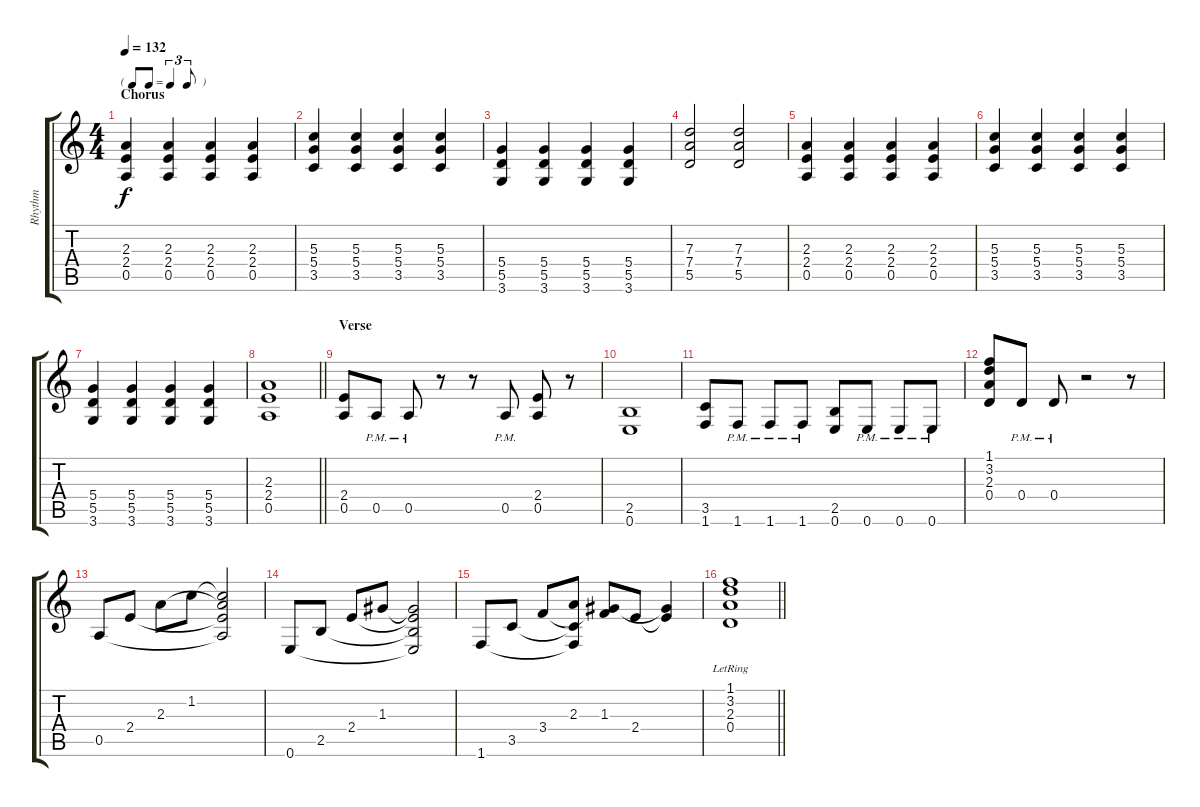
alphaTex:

\track ("Rhythm" "Rhythm") {instrument overdrivenguitar}
\staff {score tabs}
\tuning (E4 B3 G3 D3 A2 E2) {hide}
\ts (4 4)
\tf triplet8th
\section ("" "Chorus")
\tempo 132
\clef g2
\ks c
(2.3 2.4 0.5).4{dy f} (2.3 2.4 0.5).4 (2.3 2.4 0.5).4 (2.3 2.4 0.5).4 |
(5.3 5.4 3.5).4 (5.3 5.4 3.5).4 (5.3 5.4 3.5).4 (5.3 5.4 3.5).4 |
(5.4 5.5 3.6).4 (5.4 5.5 3.6).4 (5.4 5.5 3.6).4 (5.4 5.5 3.6).4 |
(7.3 7.4 5.5).2 (7.3 7.4 5.5).2 |
(2.3 2.4 0.5).4 (2.3 2.4 0.5).4 (2.3 2.4 0.5).4 (2.3 2.4 0.5).4 |
(5.3 5.4 3.5).4 (5.3 5.4 3.5).4 (5.3 5.4 3.5).4 (5.3 5.4 3.5).4 |
(5.4 5.5 3.6).4 (5.4 5.5 3.6).4 (5.4 5.5 3.6).4 (5.4 5.5 3.6).4 |
\barLineRight lightlight
(2.3 2.4 0.5).1 |
\section ("" "Verse")
(2.4 0.5).8 0.5{pm}.8 0.5{pm}.8 r.8 r.8 0.5{pm}.8 (2.4 0.5).8 r.8 |
(2.5 0.6).1 |
(3.5 1.6).8 1.6{pm}.8 1.6{pm}.8 1.6{pm}.8 (2.5 0.6).8 0.6{pm}.8 0.6{pm}.8 0.6{pm}.8 |
(1.1 3.2 2.3 0.4).8 0.4{pm}.8 0.4{pm}.8 r.2 r.8 |
0.5.8 2.4.8 2.3.8 1.2.8 (1.2{t} 2.3{t} 2.4{t} 0.5{t}).2 |
0.6.8 2.5.8 2.4.8 1.3.8 (1.3{t} 2.4{t} 2.5{t} 0.6{t}).2 |
1.6.8 3.5.8 3.4.8 (2.3 3.5{t} 1.6{t}).8 (1.3 3.4{t}).8 2.4.8 (1.3{t} 2.4{t}).4 |
\barLineRight lightlight
(1.1 3.2 2.3 0.4{lr}).1
